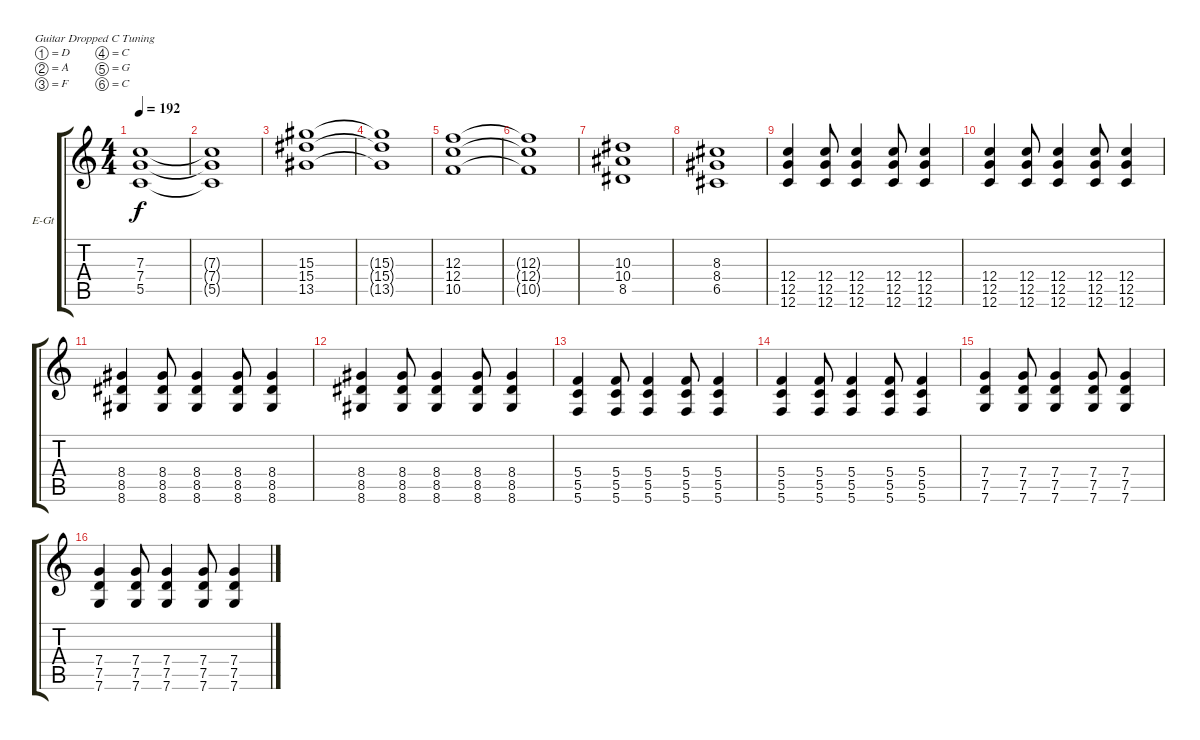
\defaultSystemsLayout 4
\bracketExtendMode groupsimilarinstruments
\firstSystemTrackNameOrientation horizontal
\otherSystemsTrackNameOrientation horizontal
\track ("Electric Guitar" "E-Gt") {instrument distortionguitar}
\staff {score tabs}
\tuning (D4 A3 F3 C3 G2 C2)
\ts (4 4)
\tempo 192
\clef g2
\scale
0.333333
\ks c
(5.5 7.4 7.3).1{dy f} |
\scale
0.333333 (5.5{t} 7.4{t} 7.3{t}).1 |
\scale
0.333333 (13.5 15.4 15.3).1 |
\scale
0.333333 (15.3{t} 15.4{t} 13.5{t}).1 |
\scale
0.333333 (10.5 12.4 12.3).1 |
\scale
0.333333 (12.3{t} 12.4{t} 10.5{t}).1 |
\scale
0.333333 (8.5 10.4 10.3).1 |
\scale
0.333333 (8.3 8.4 6.5).1 |
\scale
0.333333 (12.6 12.5 12.4).4 (12.4 12.5 12.6).8 (12.6 12.5 12.4).4 (12.4 12.5 12.6).8 (12.6 12.5 12.4).4 |
\scale
0.333333 (12.6 12.5 12.4).4 (12.4 12.5 12.6).8 (12.6 12.5 12.4).4 (12.4 12.5 12.6).8 (12.6 12.5 12.4).4 |
\scale
0.333333 (8.6 8.5 8.4).4 (8.4 8.5 8.6).8 (8.6 8.5 8.4).4 (8.4 8.5 8.6).8 (8.6 8.5 8.4).4 |
\scale
0.333333 (8.6 8.5 8.4).4 (8.4 8.5 8.6).8 (8.6 8.5 8.4).4 (8.4 8.5 8.6).8 (8.6 8.5 8.4).4 |
\scale
0.333333 (5.6 5.5 5.4).4 (5.4 5.5 5.6).8 (5.6 5.5 5.4).4 (5.4 5.5 5.6).8 (5.6 5.5 5.4).4 |
\scale
0.333333 (5.6 5.5 5.4).4 (5.4 5.5 5.6).8 (5.6 5.5 5.4).4 (5.4 5.5 5.6).8 (5.6 5.5 5.4).4 |
\scale
0.333333 (7.6 7.5 7.4).4 (7.4 7.5 7.6).8 (7.6 7.5 7.4).4 (7.4 7.5 7.6).8 (7.6 7.5 7.4).4 |
\scale
0.333333 (7.6 7.5 7.4).4 (7.4 7.5 7.6).8 (7.6 7.5 7.4).4 (7.4 7.5 7.6).8 (7.6 7.5 7.4).4
